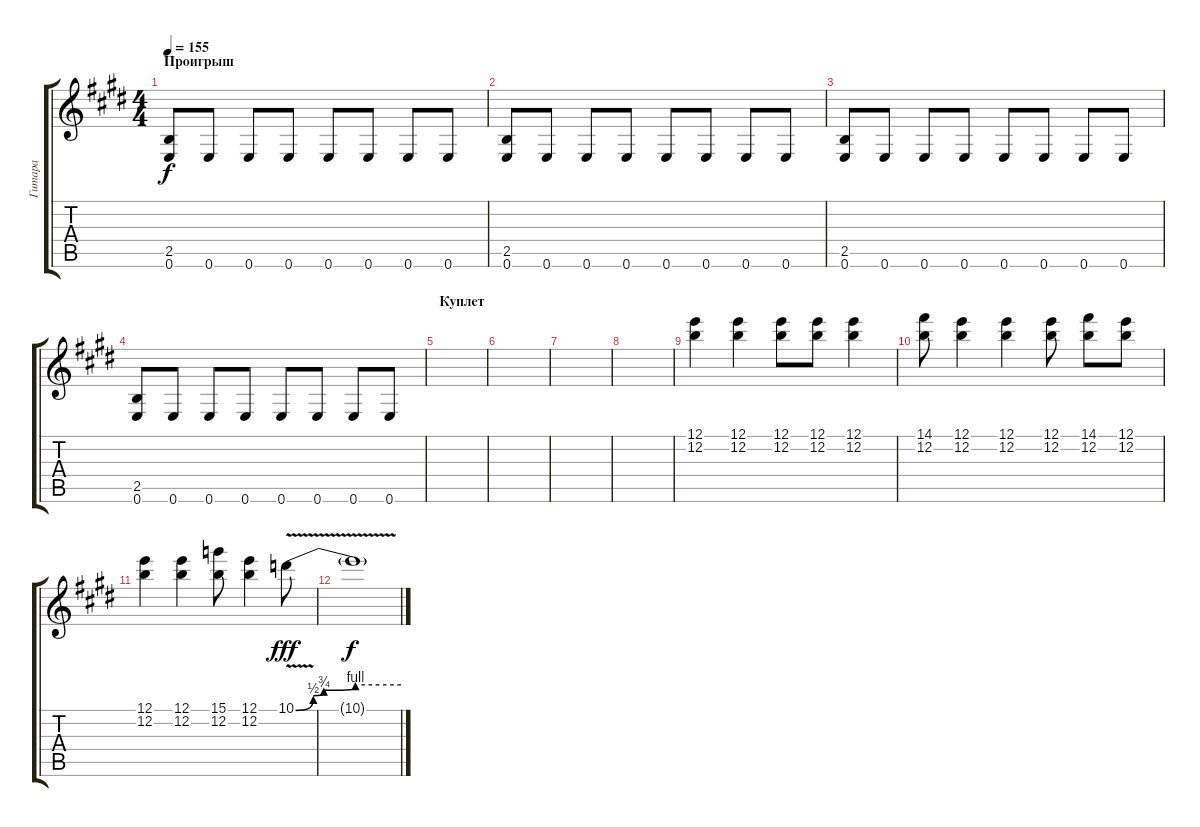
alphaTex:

\track ("Гитара" "Гитара") {instrument electricguitarclean}
\staff {score tabs}
\tuning (E4 B3 G3 D3 A2 E2) {hide}
\ts (4 4)
\section ("" "Проигрыш")
\tempo 155
\clef g2
\ks e
(2.5 0.6).8{dy f volume 15 balance 0 instrument distortionguitar} 0.6.8 0.6.8 0.6.8 0.6.8 0.6.8 0.6.8 0.6.8 |
(2.5 0.6).8 0.6.8 0.6.8 0.6.8 0.6.8 0.6.8 0.6.8 0.6.8 |
(2.5 0.6).8 0.6.8 0.6.8 0.6.8 0.6.8 0.6.8 0.6.8 0.6.8 |
(2.5 0.6).8 0.6.8 0.6.8 0.6.8 0.6.8 0.6.8 0.6.8 0.6.8 |
\section ("" "Куплет")
|
|
|
|
(12.1 12.2).4{volume 13} (12.1 12.2).4 (12.1 12.2).8 (12.1 12.2).8 (12.1 12.2).4 |
(14.1 12.2).8 (12.1 12.2).4 (12.1 12.2).4 (12.1 12.2).8 (14.1 12.2).8 (12.1 12.2).8 |
(12.1 12.2).4 (12.1 12.2).4 (15.1 12.2).8 (12.1 12.2).4 10.1{be (custom 0 0 10 2 16 3 34 4 60 4) v}.8{dy fff} |
10.1{t}.1{dy f}
